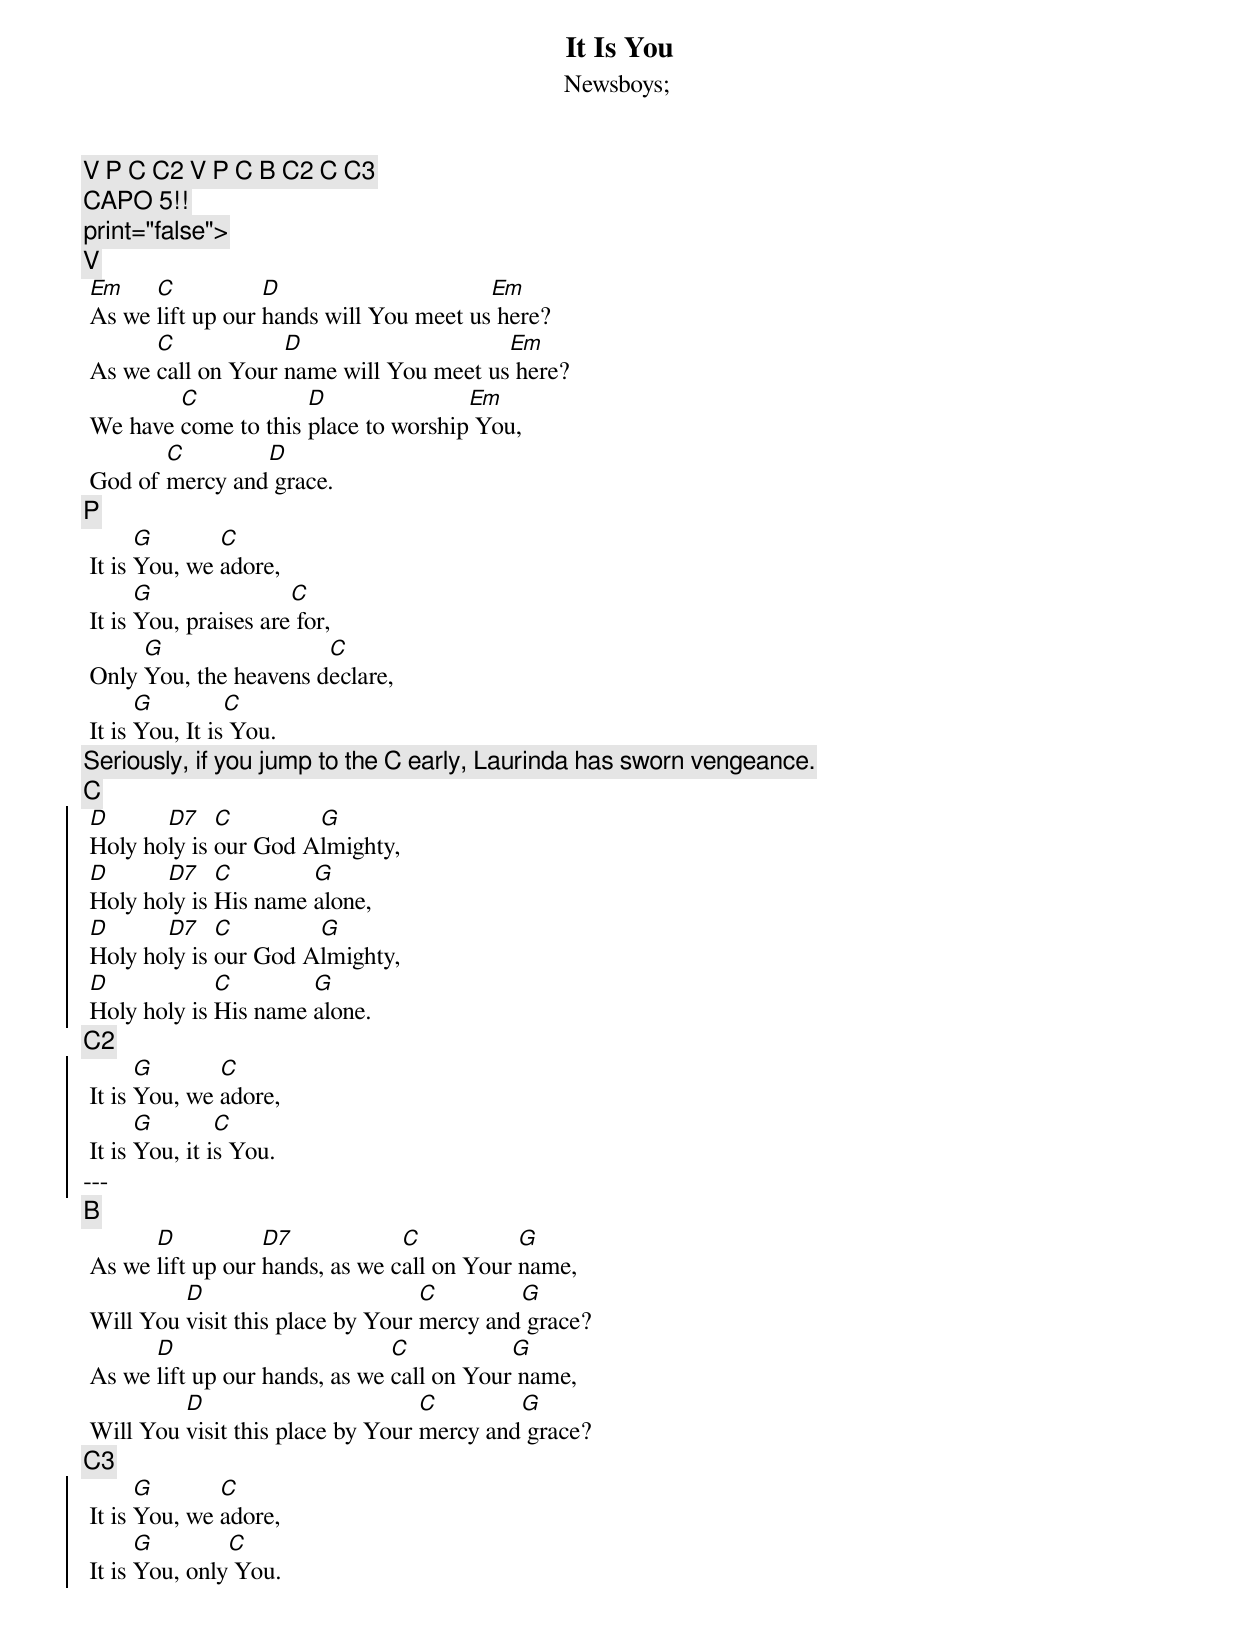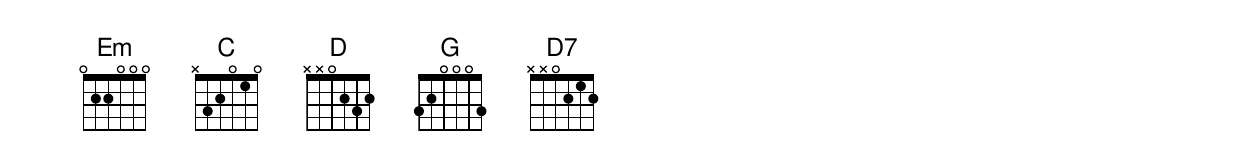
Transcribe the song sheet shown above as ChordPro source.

{title:It Is You}
{subtitle:Newsboys}
{subtitle:}
{comment:V P C C2 V P C B C2 C C3}
{comment:CAPO 5!!}
{comment:print="false">}
{comment:V}
 [Em]As we [C]lift up our [D]hands will You meet us[Em] here?
 As we [C]call on Your [D]name will You meet us[Em] here?
 We have [C]come to this [D]place to worship[Em] You,
 God of [C]mercy and[D] grace.
{comment:P}
 It is [G]You, we [C]adore,
 It is [G]You, praises are[C] for,
 Only [G]You, the heavens d[C]eclare,
 It is [G]You, It is[C] You.
{comment:Seriously, if you jump to the C early, Laurinda has sworn vengeance.}
{comment:C}
{soc}
 [D]Holy ho[D7]ly is [C]our God A[G]lmighty,
 [D]Holy ho[D7]ly is [C]His name [G]alone,
 [D]Holy ho[D7]ly is [C]our God A[G]lmighty,
 [D]Holy holy is [C]His name [G]alone.
{eoc}
{comment:C2}
{soc}
 It is [G]You, we [C]adore,
 It is [G]You, it i[C]s You.
---
{eoc}
{comment:B}
 As we [D]lift up our [D7]hands, as we c[C]all on Your [G]name,
 Will You [D]visit this place by Your [C]mercy and[G] grace?
 As we [D]lift up our hands, as we [C]call on Your[G] name,
 Will You [D]visit this place by Your [C]mercy and[G] grace?
{comment:C3}
{soc}
 It is [G]You, we [C]adore,
 It is [G]You, only[C] You.
{eoc}
